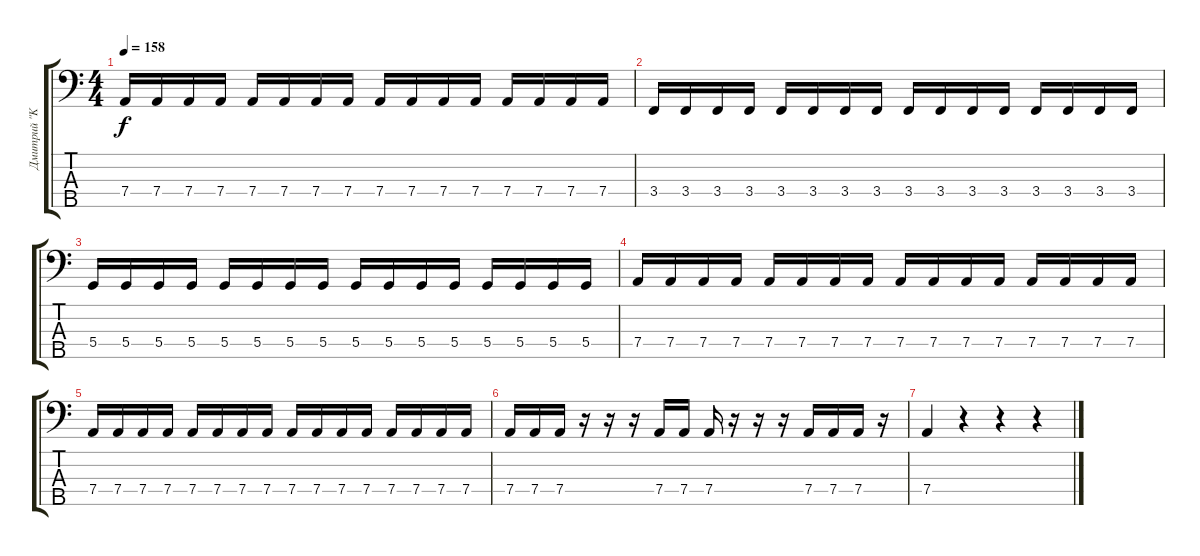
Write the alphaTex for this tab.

\track ("Дмитрий \"Kawazu\" Голяшев" "Дмитрий \"K") {instrument electricbassfinger}
\staff {score tabs}
\tuning (F2 C2 G1 D1 A0) {hide}
\ts (4 4)
\tempo 158
\clef f4
\ks c
7.4.16{dy f} 7.4.16 7.4.16 7.4.16 7.4.16 7.4.16 7.4.16 7.4.16 7.4.16 7.4.16 7.4.16 7.4.16 7.4.16 7.4.16 7.4.16 7.4.16 |
3.4.16 3.4.16 3.4.16 3.4.16 3.4.16 3.4.16 3.4.16 3.4.16 3.4.16 3.4.16 3.4.16 3.4.16 3.4.16 3.4.16 3.4.16 3.4.16 |
5.4.16 5.4.16 5.4.16 5.4.16 5.4.16 5.4.16 5.4.16 5.4.16 5.4.16 5.4.16 5.4.16 5.4.16 5.4.16 5.4.16 5.4.16 5.4.16 |
7.4.16 7.4.16 7.4.16 7.4.16 7.4.16 7.4.16 7.4.16 7.4.16 7.4.16 7.4.16 7.4.16 7.4.16 7.4.16 7.4.16 7.4.16 7.4.16 |
7.4.16 7.4.16 7.4.16 7.4.16 7.4.16 7.4.16 7.4.16 7.4.16 7.4.16 7.4.16 7.4.16 7.4.16 7.4.16 7.4.16 7.4.16 7.4.16 |
7.4.16 7.4.16 7.4.16 r.16 r.16 r.16 7.4.16 7.4.16 7.4.16 r.16 r.16 r.16 7.4.16 7.4.16 7.4.16 r.16 |
7.4.4 r.4 r.4 r.4
